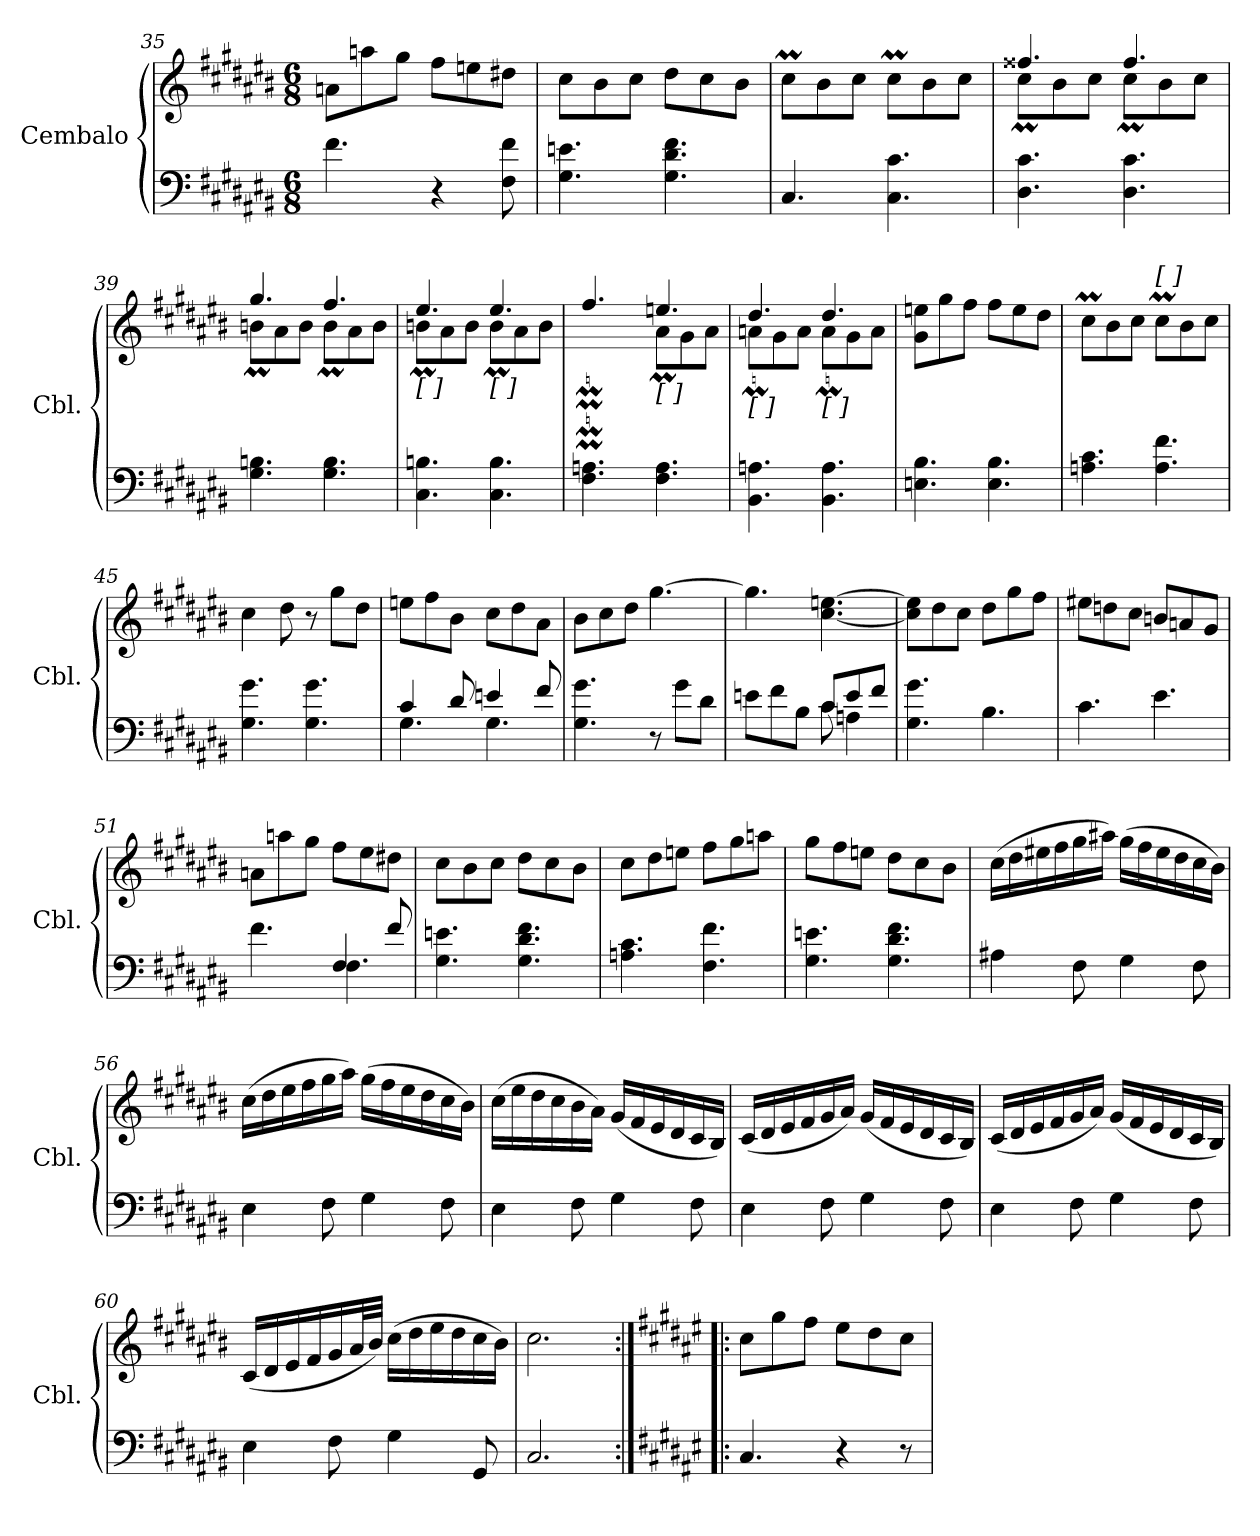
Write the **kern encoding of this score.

**kern	**kern
*part1	*part1
*staff2	*staff1
*I"Cembalo	*
*I'Cbl.	*
*clefF4	*clefG2
*k[f#c#g#d#a#e#b#]	*k[f#c#g#d#a#e#b#]
*M6/8	*M6/8
=35	=35
4.f#\	8an\L
.	8aan\
.	8gg#\J
4r	8ff#\L
.	8een\
8F#\ 8f#\	8dd#X\J
=36	=36
4.G#\ 4.en\	8cc#\L
.	8b#\
.	8cc#\J
4.G#\ 4.d#\ 4.f#\	8dd#\L
.	8cc#\
.	8b#\J
=37	=37
4.C#/	8cc#M\L
.	8b#\
.	8cc#\J
4.C#\ 4.c#\	8cc#M\L
.	8b#\
.	8cc#\J
!!LO:LB:g=z
=38	=38
*	*^
4.D#\ 4.c#\	4.ff##X/	8cc#M\L
.	.	8b#\
.	.	8cc#\J
4.D#\ 4.c#\	4.ff##/	8cc#M\L
.	.	8b#\
.	.	8cc#\J
=39	=39	=39
4.G#\ 4.Bn\	4.gg#/	8bnM\L
.	.	8a#\
.	.	8b\J
4.G#\ 4.B\	4.ff#/	8bM\L
.	.	8a#\
.	.	8b\J
=40	=40	=40
!	!LO:TX:b:t=[     ]	!
4.C#\ 4.Bn\	4.ee#/	8bnM\L
.	.	8a#\
.	.	8b\J
!	!LO:TX:b:t=[     ]	!
4.C#\ 4.B\	4.ee#/	8bM\L
.	.	8a#\
.	.	8b\J
=41	=41	=41
4.F#\ 4.An\	4.ff#/	8an\M 8bn\yyML
.	.	8g#\
.	.	8a\J
!	!LO:TX:b:t=[     ]	!
4.F#\ 4.A\	4.een/	8aM\L
.	.	8g#\
.	.	8a\J
=42	=42	=42
!	!LO:TX:b:t=[     ]	!
4.BB#\ 4.An\	4.dd#/	8anM\L
.	.	8g#\
.	.	8a\J
!	!LO:TX:b:t=[     ]	!
4.BB#\ 4.A\	4.dd#/	8aM\L
.	.	8g#\
.	.	8a\J
*	*v	*v
!!LO:LB:g=z
=43	=43
4.En\ 4.B#\	8g#\ 8een\L
.	8gg#\
.	8ff#\J
4.E\ 4.B#\	8ff#\L
.	8ee\
.	8dd#\J
=44	=44
4.An\ 4.c#\	8cc#M\L
.	8b#\
.	8cc#\J
!	!LO:TX:a:t=[     ]
4.A\ 4.f#\	8cc#M\L
.	8b#\
.	8cc#\J
=45	=45
4.G#\ 4.g#\	4cc#\
.	8dd#\
4.G#\ 4.g#\	8r
.	8gg#\L
.	8dd#\J
=46	=46
*^	*
4c#/	4.G#\	8een\L
.	.	8ff#\
8d#/	.	8b#\J
4en/	4.G#\	8cc#\L
.	.	8dd#\
8f#/	.	8a#\J
*v	*v	*
=47	=47
4.G#\ 4.g#\	8b#\L
.	8cc#\
.	8dd#\J
8r	[4.gg#\
8g#\L	.
8d#\J	.
=48	=48
*^	*
8en\L	4.ryy	4.gg#\]
8f#\	.	.
8B#\J	.	.
8c#/L	8c#\	[4.cc#\ [4.een\
8e/	4An\	.
8f#/J	.	.
*v	*v	*
!!LO:LB:g=z
=49	=49
4.G#\ 4.g#\	8cc#\] 8een\]L
.	8dd#\
.	8cc#\J
4.B#\	8dd#\L
.	8gg#\
.	8ff#\J
=50	=50
4.c#\	8ee#X\L
.	8ddn\
.	8cc#\J
4.e#\	8bn/L
.	8an/
.	8g#/J
=51	=51
*^	*
4.f#\	4.ryy	8an\L
.	.	8aan\
.	.	8gg#\J
4F#/	4.F#\	8ff#\L
.	.	8ee#\
8f#/	.	8dd#X\J
*v	*v	*
=52	=52
4.G#\ 4.en\	8cc#\L
.	8b#\
.	8cc#\J
4.G#\ 4.d#\ 4.f#\	8dd#\L
.	8cc#\
.	8b#\J
=53	=53
4.An\ 4.c#\	8cc#\L
.	8dd#\
.	8een\J
4.F#\ 4.f#\	8ff#\L
.	8gg#\
.	8aan\J
!!LO:LB:g=z
=54	=54
4.G#\ 4.en\	8gg#\L
.	8ff#\
.	8een\J
4.G#\ 4.d#\ 4.f#\	8dd#\L
.	8cc#\
.	8b#\J
=55	=55
4A#X\	(>16cc#\LL
.	16dd#\
.	16ee#X\
.	16ff#\
8F#\	16gg#\
.	16aa#X\JJ)
4G#\	(>16gg#\LL
.	16ff#\
.	16ee#\
.	16dd#\
8F#\	16cc#\
.	16b#\JJ)
=56	=56
4E#\	(>16cc#\LL
.	16dd#\
.	16ee#\
.	16ff#\
8F#\	16gg#\
.	16aa#\JJ)
4G#\	(>16gg#\LL
.	16ff#\
.	16ee#\
.	16dd#\
8F#\	16cc#\
.	16b#\JJ)
=57	=57
4E#\	(>16cc#\LL
.	16ee#\
.	16dd#\
.	16cc#\
8F#\	16b#\
.	16a#\JJ)
4G#\	(<16g#/LL
.	16f#/
.	16e#/
.	16d#/
8F#\	16c#/
.	16B#/JJ)
!!LO:PB:g=z
=58	=58
4E#\	(<16c#/LL
.	16d#/
.	16e#/
.	16f#/
8F#\	16g#/
.	16a#/JJ)
4G#\	(<16g#/LL
.	16f#/
.	16e#/
.	16d#/
8F#\	16c#/
.	16B#/JJ)
=59	=59
4E#\	(<16c#/LL
.	16d#/
.	16e#/
.	16f#/
8F#\	16g#/
.	16a#/JJ)
4G#\	(<16g#/LL
.	16f#/
.	16e#/
.	16d#/
8F#\	16c#/
.	16B#/JJ)
=60	=60
4E#\	(<16c#/LL
.	16d#/
.	16e#/
.	16f#/
8F#\	16g#/
.	32a#/L
.	32b#/JJJ)
4G#\	(>16cc#\LL
.	16dd#\
.	16ee#\
.	16dd#\
8GG#/	16cc#\
.	16b#\JJ)
=61	=61
2.C#/	2.cc#\
!!LO:LB:g=z
=62:|!|:	=62:|!|:
*k[f#c#g#d#a#e#]	*k[f#c#g#d#a#e#]
4.C#/	8cc#\L
.	8gg#\
.	8ff#\J
4r	8ee#\L
.	8dd#\
8r	8cc#\J
=	=
*-	*-
